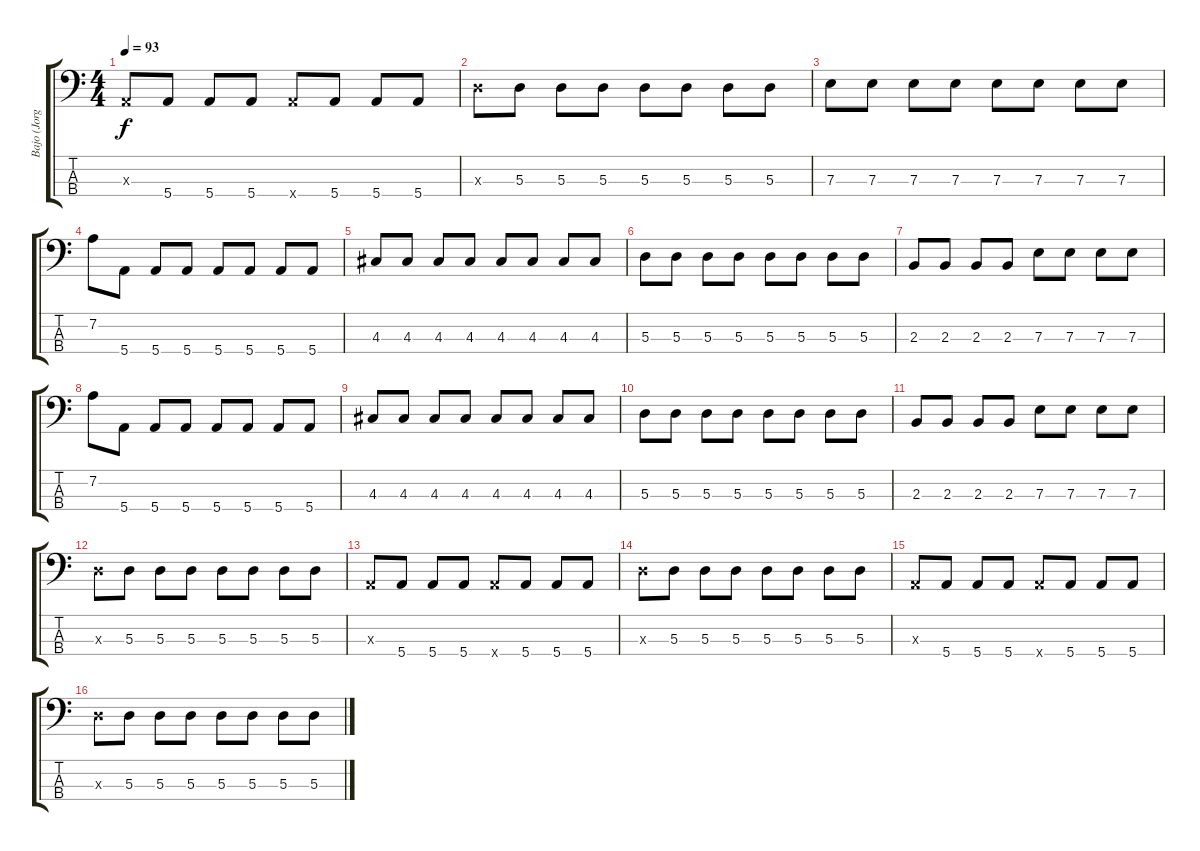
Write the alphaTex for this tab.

\track ("Bajo (Jorge Gonzalez)" "Bajo (Jorg") {instrument electricbasspick}
\staff {score tabs}
\tuning (G2 D2 A1 E1) {hide}
\ts (4 4)
\tempo 93
\clef f4
\ks c
0.3{x}.8{dy f} 5.4.8 5.4.8 5.4.8 5.4{x}.8 5.4.8 5.4.8 5.4.8 |
5.3{x}.8 5.3.8 5.3.8 5.3.8 5.3.8 5.3.8 5.3.8 5.3.8 |
7.3.8 7.3.8 7.3.8 7.3.8 7.3.8 7.3.8 7.3.8 7.3.8 |
7.2.8 5.4.8 5.4.8 5.4.8 5.4.8 5.4.8 5.4.8 5.4.8 |
4.3.8 4.3.8 4.3.8 4.3.8 4.3.8 4.3.8 4.3.8 4.3.8 |
5.3.8 5.3.8 5.3.8 5.3.8 5.3.8 5.3.8 5.3.8 5.3.8 |
2.3.8 2.3.8 2.3.8 2.3.8 7.3.8 7.3.8 7.3.8 7.3.8 |
7.2.8 5.4.8 5.4.8 5.4.8 5.4.8 5.4.8 5.4.8 5.4.8 |
4.3.8 4.3.8 4.3.8 4.3.8 4.3.8 4.3.8 4.3.8 4.3.8 |
5.3.8 5.3.8 5.3.8 5.3.8 5.3.8 5.3.8 5.3.8 5.3.8 |
2.3.8 2.3.8 2.3.8 2.3.8 7.3.8 7.3.8 7.3.8 7.3.8 |
5.3{x}.8 5.3.8 5.3.8 5.3.8 5.3.8 5.3.8 5.3.8 5.3.8 |
0.3{x}.8 5.4.8 5.4.8 5.4.8 5.4{x}.8 5.4.8 5.4.8 5.4.8 |
5.3{x}.8 5.3.8 5.3.8 5.3.8 5.3.8 5.3.8 5.3.8 5.3.8 |
0.3{x}.8 5.4.8 5.4.8 5.4.8 5.4{x}.8 5.4.8 5.4.8 5.4.8 |
5.3{x}.8 5.3.8 5.3.8 5.3.8 5.3.8 5.3.8 5.3.8 5.3.8
